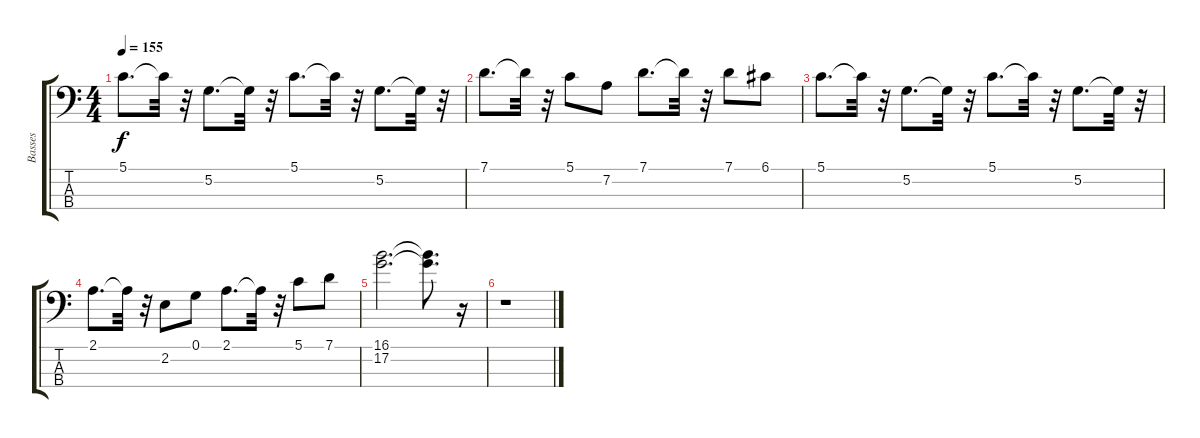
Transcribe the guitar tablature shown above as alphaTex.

\track ("Basses" "Basses") {instrument acousticbass}
\staff {score tabs}
\tuning (G2 D2 A1 E1) {hide}
\ts (4 4)
\tempo 155
\clef f4
\ks c
5.1.8{d dy f} 5.1{t}.32 r.32 5.2.8{d} 5.2{t}.32 r.32 5.1.8{d} 5.1{t}.32 r.32 5.2.8{d} 5.2{t}.32 r.32 |
7.1.8{d} 7.1{t}.32 r.32 5.1.8 7.2.8 7.1.8{d} 7.1{t}.32 r.32 7.1.8 6.1.8 |
5.1.8{d} 5.1{t}.32 r.32 5.2.8{d} 5.2{t}.32 r.32 5.1.8{d} 5.1{t}.32 r.32 5.2.8{d} 5.2{t}.32 r.32 |
2.1.8{d} 2.1{t}.32 r.32 2.2.8 0.1.8 2.1.8{d} 2.1{t}.32 r.32 5.1.8 7.1.8 |
(16.1 17.2).2{d} (16.1{t} 17.2{t}).8{d} r.16 |
r.1
